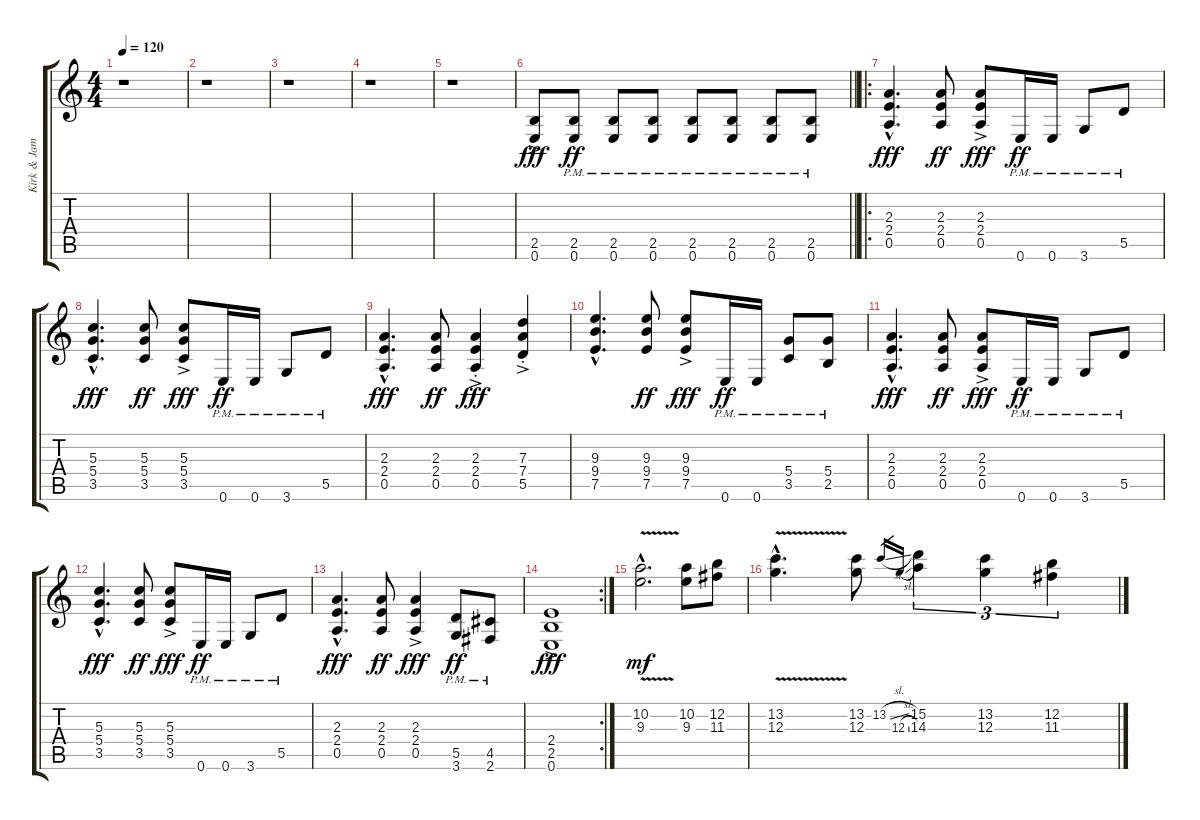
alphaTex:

\track ("Kirk & James Rhythm w/dist" "Kirk & Jam") {instrument distortionguitar}
\staff {score tabs}
\tuning (E4 B3 G3 D3 A2 E2) {hide}
\ts (4 4)
\tempo 120
\clef g2
\ks c
r.1{dy fff} |
r.1 |
r.1 |
r.1 |
r.1 |
\barLineRight lightlight
(2.5{ac} 0.6{ac}).8 (2.5{pm} 0.6{pm}).8{dy ff} (2.5{pm} 0.6{pm}).8 (2.5{pm} 0.6{pm}).8 (2.5{pm} 0.6{pm}).8 (2.5{pm} 0.6{pm}).8 (2.5{pm} 0.6{pm}).8 (2.5{pm} 0.6{pm}).8 |
\ro
(2.3{hac} 2.4{hac} 0.5{hac}).4{d dy fff} (2.3 2.4 0.5).8{dy ff} (2.3{ac} 2.4{ac} 0.5{ac}).8{dy fff} 0.6{pm}.16{dy ff} 0.6{pm}.16 3.6{pm}.8 5.5{pm}.8 |
(5.3{hac} 5.4{hac} 3.5{hac}).4{d dy fff} (5.3 5.4 3.5).8{dy ff} (5.3{ac} 5.4{ac} 3.5{ac}).8{dy fff} 0.6{pm}.16{dy ff} 0.6{pm}.16 3.6{pm}.8 5.5{pm}.8 |
(2.3{hac} 2.4{hac} 0.5{hac}).4{d dy fff} (2.3 2.4 0.5).8{dy ff} (2.3{ac st} 2.4{ac st} 0.5{ac st}).4{dy fff} (7.3{ac st} 7.4{ac st} 5.5{ac st}).4 |
(9.3{hac} 9.4{hac} 7.5{hac}).4{d} (9.3 9.4 7.5).8{dy ff} (9.3{ac} 9.4{ac} 7.5{ac}).8{dy fff} 0.6{pm}.16{dy ff} 0.6{pm}.16 (5.4{pm} 3.5{pm}).8 (5.4{pm} 2.5{pm}).8 |
(2.3{hac} 2.4{hac} 0.5{hac}).4{d dy fff} (2.3 2.4 0.5).8{dy ff} (2.3{ac} 2.4{ac} 0.5{ac}).8{dy fff} 0.6{pm}.16{dy ff} 0.6{pm}.16 3.6{pm}.8 5.5{pm}.8 |
(5.3{hac} 5.4{hac} 3.5{hac}).4{d dy fff} (5.3 5.4 3.5).8{dy ff} (5.3{ac} 5.4{ac} 3.5{ac}).8{dy fff} 0.6{pm}.16{dy ff} 0.6{pm}.16 3.6{pm}.8 5.5{pm}.8 |
(2.3{hac} 2.4{hac} 0.5{hac}).4{d dy fff} (2.3 2.4 0.5).8{dy ff} (2.3{ac} 2.4{ac} 0.5{ac}).4{dy fff} (5.5{pm} 3.6{pm}).8{dy ff} (4.5{pm} 2.6{pm}).8 |
\rc 2
(2.4{ac} 2.5{ac} 0.6{ac}).1{dy fff} |
(10.2{v hac} 9.3{v hac}).2{d dy mf} (10.2 9.3).8 (12.2 11.3).8 |
(13.2{v hac} 12.3{v hac}).4{d} (13.2 12.3).8 13.2{sl}.16{gr} 12.3{sl}.16{gr} (15.2 14.3).4{tu (3 2)} (13.2 12.3).4{tu (3 2)} (12.2 11.3).4{tu (3 2)}
